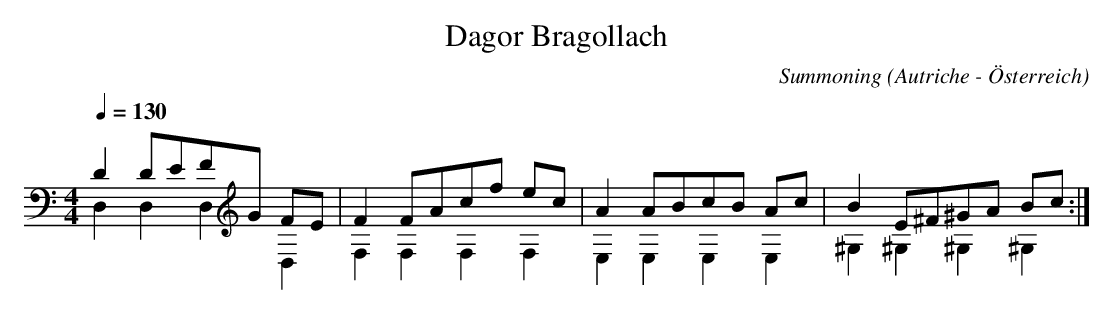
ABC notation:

X:1
T:Dagor Bragollach
C:Summoning
O:Autriche - Österreich
M:4/4
L:1/8
Q:1/4=130
K:C
%%staves (1 2)
V:1
D2 DEFG FE | F2 FAcf ec | A2 ABcB Ac | B2 E^F^GA Bc :|
V:2
K:C bass
D,2D,2D,2D,2|F,2F,2F,2F,2|E,2E,2E,2E,2|^G,2^G,2^G,2^G,2:|
